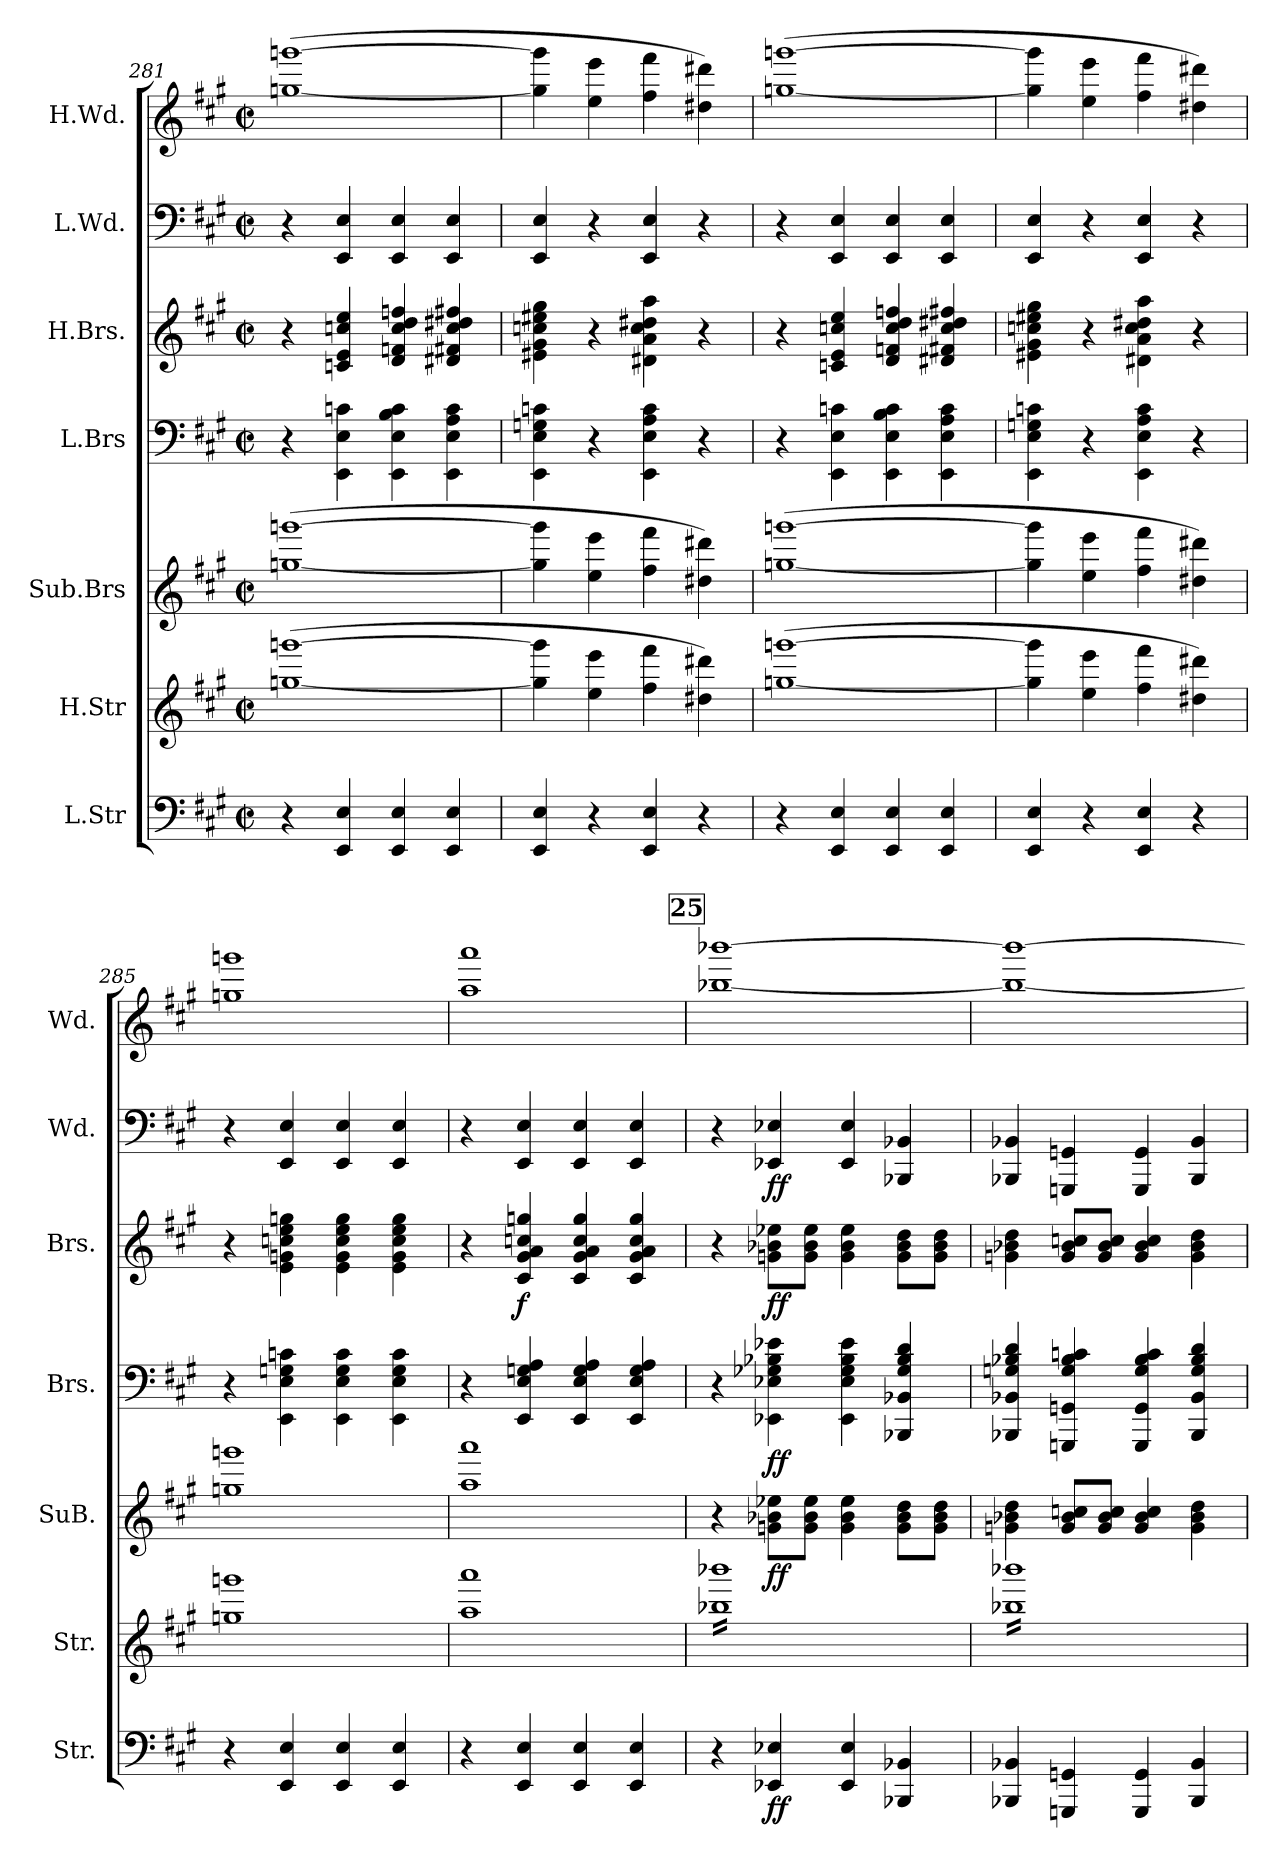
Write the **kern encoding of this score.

**kern	**dynam	**kern	**kern	**dynam	**kern	**dynam	**kern	**dynam	**kern	**dynam	**kern
*part7	*part7	*part6	*part5	*part5	*part4	*part4	*part3	*part3	*part2	*part2	*part1
*staff7	*staff7	*staff6	*staff5	*staff5	*staff4	*staff4	*staff3	*staff3	*staff2	*staff2	*staff1
*I"L.Str	*	*I"H.Str	*I"Sub.Brs	*	*I"L.Brs	*	*I"H.Brs.	*	*I"L.Wd.	*	*I"H.Wd.
*I'Str.	*	*I'Str.	*I'SuB.	*	*I'Brs.	*	*I'Brs.	*	*I'Wd.	*	*I'Wd.
*clefF4	*	*clefG2	*clefG2	*	*clefF4	*	*clefG2	*	*clefF4	*	*clefG2
*k[f#c#g#]	*	*k[f#c#g#]	*k[f#c#g#]	*	*k[f#c#g#]	*	*k[f#c#g#]	*	*k[f#c#g#]	*	*k[f#c#g#]
*M2/2	*	*M2/2	*M2/2	*	*M2/2	*	*M2/2	*	*M2/2	*	*M2/2
*met(c|)	*	*met(c|)	*met(c|)	*	*met(c|)	*	*met(c|)	*	*met(c|)	*	*met(c|)
=281	=281	=281	=281	=281	=281	=281	=281	=281	=281	=281	=281
4r	.	([1ggn [1gggn	([1ggn [1gggn	.	4r	.	4r	.	4r	.	([1ggn [1gggn
4EE/ 4E/	.	.	.	.	4EE\ 4E\ 4cn\	.	4cn/ 4e/ 4ccn/ 4ee/	.	4EE/ 4E/	.	.
4EE/ 4E/	.	.	.	.	4EE\ 4E\ 4B\ 4c\	.	4d/ 4fn/ 4cc/ 4dd/ 4ffn/	.	4EE/ 4E/	.	.
4EE/ 4E/	.	.	.	.	4EE\ 4E\ 4A\ 4c\	.	4d#X/ 4f#X/ 4cc/ 4dd#X/ 4ff#X/	.	4EE/ 4E/	.	.
!!LO:LB:g=z
=282	=282	=282	=282	=282	=282	=282	=282	=282	=282	=282	=282
4EE/ 4E/	.	4gg\] 4ggg\]	4gg\] 4ggg\]	.	4EE\ 4E\ 4Gn\ 4cn\	.	4e#X\ 4g#\ 4ccn\ 4ee#X\ 4gg#\	.	4EE/ 4E/	.	4gg\] 4ggg\]
4r	.	4ee\ 4eee\	4ee\ 4eee\	.	4r	.	4r	.	4r	.	4ee\ 4eee\
4EE/ 4E/	.	4ff#\ 4fff#\	4ff#\ 4fff#\	.	4EE\ 4E\ 4A\ 4c\	.	4d#X\ 4a\ 4cc\ 4dd#X\ 4aa\	.	4EE/ 4E/	.	4ff#\ 4fff#\
4r	.	4dd#X\ 4ddd#X\)	4dd#X\ 4ddd#X\)	.	4r	.	4r	.	4r	.	4dd#X\ 4ddd#X\)
=283	=283	=283	=283	=283	=283	=283	=283	=283	=283	=283	=283
4r	.	([1ggn [1gggn	([1ggn [1gggn	.	4r	.	4r	.	4r	.	([1ggn [1gggn
4EE/ 4E/	.	.	.	.	4EE\ 4E\ 4cn\	.	4cn/ 4e/ 4ccn/ 4ee/	.	4EE/ 4E/	.	.
4EE/ 4E/	.	.	.	.	4EE\ 4E\ 4B\ 4c\	.	4d/ 4fn/ 4cc/ 4dd/ 4ffn/	.	4EE/ 4E/	.	.
4EE/ 4E/	.	.	.	.	4EE\ 4E\ 4A\ 4c\	.	4d#X/ 4f#X/ 4cc/ 4dd#X/ 4ff#X/	.	4EE/ 4E/	.	.
=284	=284	=284	=284	=284	=284	=284	=284	=284	=284	=284	=284
4EE/ 4E/	.	4gg\] 4ggg\]	4gg\] 4ggg\]	.	4EE\ 4E\ 4Gn\ 4cn\	.	4e#X\ 4g#\ 4ccn\ 4ee#X\ 4gg#\	.	4EE/ 4E/	.	4gg\] 4ggg\]
4r	.	4ee\ 4eee\	4ee\ 4eee\	.	4r	.	4r	.	4r	.	4ee\ 4eee\
4EE/ 4E/	.	4ff#\ 4fff#\	4ff#\ 4fff#\	.	4EE\ 4E\ 4A\ 4c\	.	4d#X\ 4a\ 4cc\ 4dd#X\ 4aa\	.	4EE/ 4E/	.	4ff#\ 4fff#\
4r	.	4dd#X\ 4ddd#X\)	4dd#X\ 4ddd#X\)	.	4r	.	4r	.	4r	.	4dd#X\ 4ddd#X\)
=285	=285	=285	=285	=285	=285	=285	=285	=285	=285	=285	=285
4r	.	1ggn 1gggn	1ggn 1gggn	.	4r	.	4r	.	4r	.	1ggn 1gggn
4EE/ 4E/	.	.	.	.	4EE\ 4E\ 4Gn\ 4cn\	.	4e\ 4gn\ 4ccn\ 4ee\ 4ggn\	.	4EE/ 4E/	.	.
4EE/ 4E/	.	.	.	.	4EE\ 4E\ 4G\ 4c\	.	4e\ 4g\ 4cc\ 4ee\ 4gg\	.	4EE/ 4E/	.	.
4EE/ 4E/	.	.	.	.	4EE\ 4E\ 4G\ 4c\	.	4e\ 4g\ 4cc\ 4ee\ 4gg\	.	4EE/ 4E/	.	.
=286	=286	=286	=286	=286	=286	=286	=286	=286	=286	=286	=286
4r	.	1aa 1aaa	1aa 1aaa	.	4r	.	4r	.	4r	.	1aa 1aaa
!	!	!	!	!	!	!	!	!LO:DY:b	!	!	!
4EE/ 4E/	.	.	.	.	4EE/ 4E/ 4Gn/ 4A/	.	4c#/ 4g#/ 4a/ 4ccn/ 4ggn/	f	4EE/ 4E/	.	.
4EE/ 4E/	.	.	.	.	4EE/ 4E/ 4G/ 4A/	.	4c#/ 4g#/ 4a/ 4cc/ 4gg/	.	4EE/ 4E/	.	.
4EE/ 4E/	.	.	.	.	4EE/ 4E/ 4G/ 4A/	.	4c#/ 4g#/ 4a/ 4cc/ 4gg/	.	4EE/ 4E/	.	.
!!LO:PB:g=z
!!LO:REH:place=s1:a:B:fs=14:t=25
=287	=287	=287	=287	=287	=287	=287	=287	=287	=287	=287	=287
*	*	*tremolo	*	*	*	*	*	*	*	*	*
4r	.	16bb-X 16bbb-XLL	4r	.	4r	.	4r	.	4r	.	[1bb-X [1bbb-X
.	.	16bb-X 16bbb-X	.	.	.	.	.	.	.	.	.
.	.	16bb-X 16bbb-X	.	.	.	.	.	.	.	.	.
.	.	16bb-X 16bbb-X	.	.	.	.	.	.	.	.	.
!	!LO:DY:b	!	!	!LO:DY:b	!	!LO:DY:b	!	!LO:DY:b	!	!LO:DY:b	!
4EE-X/ 4E-X/	ff	16bb-X 16bbb-X	8gn\ 8b-X\ 8ee-X\L	ff	4EE-X\ 4E-X\ 4G-X\ 4B-X\ 4e-X\	ff	8gn\ 8b-X\ 8ee-X\L	ff	4EE-X/ 4E-X/	ff	.
.	.	16bb-X 16bbb-X	.	.	.	.	.	.	.	.	.
.	.	16bb-X 16bbb-X	8g\ 8b-\ 8ee-\J	.	.	.	8g\ 8b-\ 8ee-\J	.	.	.	.
.	.	16bb-X 16bbb-X	.	.	.	.	.	.	.	.	.
4EE-/ 4E-/	.	16bb-X 16bbb-X	4g\ 4b-\ 4ee-\	.	4EE-\ 4E-\ 4G-\ 4B-\ 4e-\	.	4g\ 4b-\ 4ee-\	.	4EE-/ 4E-/	.	.
.	.	16bb-X 16bbb-X	.	.	.	.	.	.	.	.	.
.	.	16bb-X 16bbb-X	.	.	.	.	.	.	.	.	.
.	.	16bb-X 16bbb-X	.	.	.	.	.	.	.	.	.
4BBB-X/ 4BB-X/	.	16bb-X 16bbb-X	8g\ 8b-\ 8dd\L	.	4BBB-X/ 4BB-X/ 4G-/ 4B-/ 4d/	.	8g\ 8b-\ 8dd\L	.	4BBB-X/ 4BB-X/	.	.
.	.	16bb-X 16bbb-X	.	.	.	.	.	.	.	.	.
.	.	16bb-X 16bbb-X	8g\ 8b-\ 8dd\J	.	.	.	8g\ 8b-\ 8dd\J	.	.	.	.
.	.	16bb-X 16bbb-XJJ	.	.	.	.	.	.	.	.	.
=288	=288	=288	=288	=288	=288	=288	=288	=288	=288	=288	=288
4BBB-X/ 4BB-X/	.	16bb-X 16bbb-XLL	4gn\ 4b-X\ 4dd\	.	4BBB-X/ 4BB-X/ 4Gn/ 4B-X/ 4d/	.	4gn\ 4b-X\ 4dd\	.	4BBB-X/ 4BB-X/	.	1bb-_ 1bbb-_
.	.	16bb-X 16bbb-X	.	.	.	.	.	.	.	.	.
.	.	16bb-X 16bbb-X	.	.	.	.	.	.	.	.	.
.	.	16bb-X 16bbb-X	.	.	.	.	.	.	.	.	.
4GGGn/ 4GGn/	.	16bb-X 16bbb-X	8g/ 8b-/ 8ccn/L	.	4GGGn/ 4GGn/ 4G/ 4B-/ 4cn/	.	8g/ 8b-/ 8ccn/L	.	4GGGn/ 4GGn/	.	.
.	.	16bb-X 16bbb-X	.	.	.	.	.	.	.	.	.
.	.	16bb-X 16bbb-X	8g/ 8b-/ 8cc/J	.	.	.	8g/ 8b-/ 8cc/J	.	.	.	.
.	.	16bb-X 16bbb-X	.	.	.	.	.	.	.	.	.
4GGG/ 4GG/	.	16bb-X 16bbb-X	4g/ 4b-/ 4cc/	.	4GGG/ 4GG/ 4G/ 4B-/ 4c/	.	4g/ 4b-/ 4cc/	.	4GGG/ 4GG/	.	.
.	.	16bb-X 16bbb-X	.	.	.	.	.	.	.	.	.
.	.	16bb-X 16bbb-X	.	.	.	.	.	.	.	.	.
.	.	16bb-X 16bbb-X	.	.	.	.	.	.	.	.	.
4BBB-/ 4BB-/	.	16bb-X 16bbb-X	4g\ 4b-\ 4dd\	.	4BBB-/ 4BB-/ 4G/ 4B-/ 4d/	.	4g\ 4b-\ 4dd\	.	4BBB-/ 4BB-/	.	.
.	.	16bb-X 16bbb-X	.	.	.	.	.	.	.	.	.
.	.	16bb-X 16bbb-X	.	.	.	.	.	.	.	.	.
.	.	16bb-X 16bbb-XJJ	.	.	.	.	.	.	.	.	.
*	*	*Xtremolo	*	*	*	*	*	*	*	*	*
=	=	=	=	=	=	=	=	=	=	=	=
*-	*-	*-	*-	*-	*-	*-	*-	*-	*-	*-	*-
